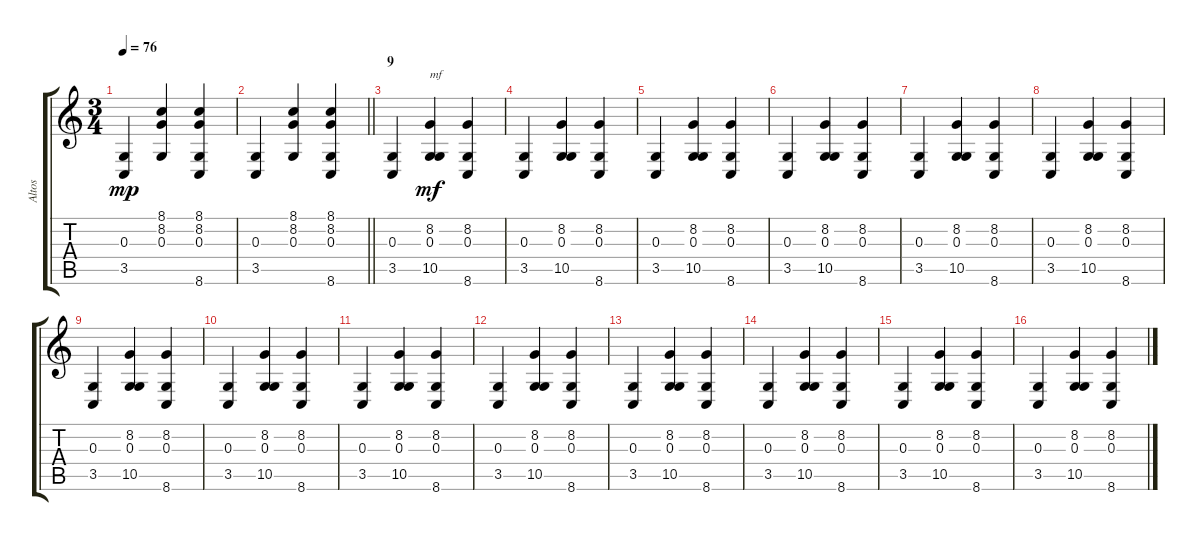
\track ("Altos" "Altos") {instrument pizzicatostrings}
\staff {score tabs}
\tuning (E4 B3 G3 D3 A2 E2) {hide}
\ts (3 4)
\tempo 76
\clef g2
\ks c
(0.3 3.5).4{dy mp} (8.1 8.2 0.3).4 (8.1 8.2 0.3 8.6).4 |
\barLineRight lightlight
(0.3 3.5).4 (8.1 8.2 0.3).4 (8.1 8.2 0.3 8.6).4 |
\section ("" "9")
(0.3 3.5).4 (8.2 0.3 10.5).4{txt "mf" dy mf} (8.2 0.3 8.6).4 |
(0.3 3.5).4 (8.2 0.3 10.5).4 (8.2 0.3 8.6).4 |
(0.3 3.5).4 (8.2 0.3 10.5).4 (8.2 0.3 8.6).4 |
(0.3 3.5).4 (8.2 0.3 10.5).4 (8.2 0.3 8.6).4 |
(0.3 3.5).4 (8.2 0.3 10.5).4 (8.2 0.3 8.6).4 |
(0.3 3.5).4 (8.2 0.3 10.5).4 (8.2 0.3 8.6).4 |
(0.3 3.5).4 (8.2 0.3 10.5).4 (8.2 0.3 8.6).4 |
(0.3 3.5).4 (8.2 0.3 10.5).4 (8.2 0.3 8.6).4 |
(0.3 3.5).4 (8.2 0.3 10.5).4 (8.2 0.3 8.6).4 |
(0.3 3.5).4 (8.2 0.3 10.5).4 (8.2 0.3 8.6).4 |
(0.3 3.5).4 (8.2 0.3 10.5).4 (8.2 0.3 8.6).4 |
(0.3 3.5).4 (8.2 0.3 10.5).4 (8.2 0.3 8.6).4 |
(0.3 3.5).4 (8.2 0.3 10.5).4 (8.2 0.3 8.6).4 |
(0.3 3.5).4 (8.2 0.3 10.5).4 (8.2 0.3 8.6).4
